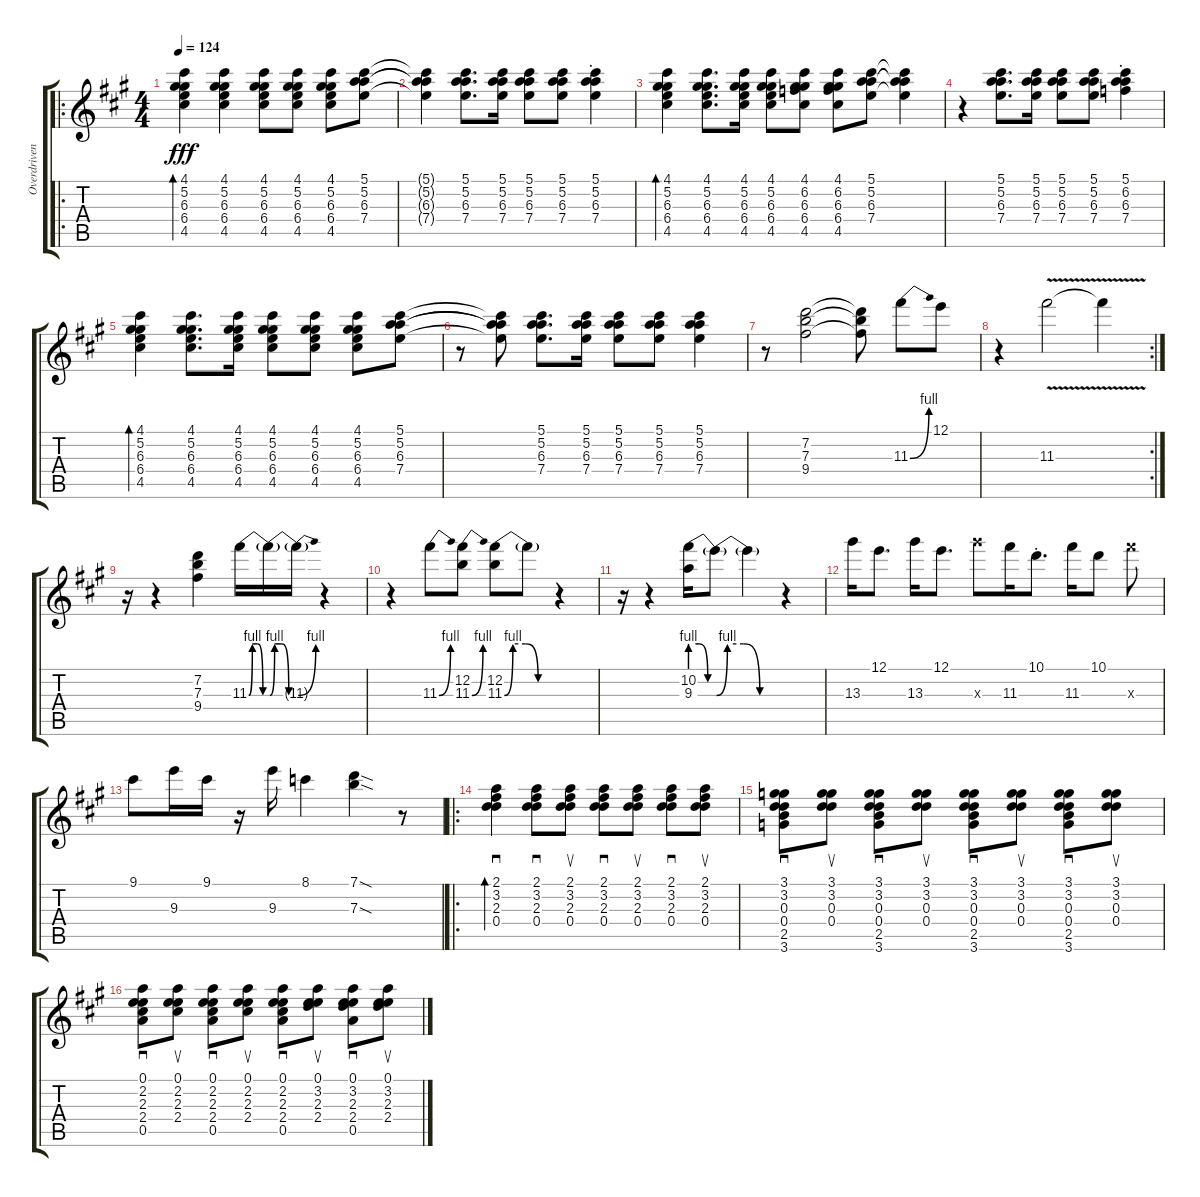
\track ("Overdriven Guitar w/sustain Fender Strat" "Overdriven") {instrument overdrivenguitar}
\staff {score tabs}
\tuning (E4 B3 G4 D4 A3 E3) {hide}
\ro
\ts (4 4)
\tempo 124
\clef g2
\ks a
(4.1 5.2 6.3 6.4 4.5).4{bd 30 dy fff} (4.1 5.2 6.3 6.4 4.5).4 (4.1 5.2 6.3 6.4 4.5).8 (4.1 5.2 6.3 6.4 4.5).8 (4.1 5.2 6.3 6.4 4.5).8 (5.1 5.2 6.3 7.4).8 |
(5.1{t} 5.2{t} 6.3{t} 7.4{t}).4 (5.1 5.2 6.3 7.4).8{d} (5.1 5.2 6.3 7.4).16 (5.1 5.2 6.3 7.4).8 (5.1 5.2 6.3 7.4).8 (5.1{st} 5.2{st} 6.3{st} 7.4{st}).4 |
(4.1 5.2 6.3 6.4 4.5).4{bd 30} (4.1 5.2 6.3 6.4 4.5).8{d} (4.1 5.2 6.3 6.4 4.5).16 (4.1 5.2 6.3 6.4 4.5).8 (4.1 6.2 6.3 6.4 4.5).8 (4.1 6.2 6.3 6.4 4.5).8 (5.1 5.2 6.3 7.4).8 (5.1{t} 5.2{t} 6.3{t} 7.4{t}).4 |
r.4 (5.1 5.2 6.3 7.4).8{d} (5.1 5.2 6.3 7.4).16 (5.1 5.2 6.3 7.4).8 (5.1 5.2 6.3 7.4).8 (5.1{st} 6.2{st} 6.3{st} 7.4{st}).4 |
(4.1 5.2 6.3 6.4 4.5).4{bd 30} (4.1 5.2 6.3 6.4 4.5).8{d} (4.1 5.2 6.3 6.4 4.5).16 (4.1 5.2 6.3 6.4 4.5).8 (4.1 5.2 6.3 6.4 4.5).8 (4.1 5.2 6.3 6.4 4.5).8 (5.1 5.2 6.3 7.4).8 |
r.8 (5.1{t} 5.2{t} 6.3{t} 7.4{t}).8 (5.1 5.2 6.3 7.4).8{d} (5.1 5.2 6.3 7.4).16 (5.1 5.2 6.3 7.4).8 (5.1 5.2 6.3 7.4).8 (5.1 5.2 6.3 7.4).4 |
r.8 (7.2 7.3 9.4).2 (7.2{t} 7.3{t} 9.4{t}).8 11.3{be (bend 0 0 60 4)}.8 12.1.8 |
\rc 2
r.4 11.3{v}.2 11.3{t}.4 |
r.16 r.4 (7.2 7.3 9.4).4 11.3{be (custom 0 0 10 4 25 4 40 0 60 0)}.16 11.3{be (custom 0 0 10 4 25 4 40 0 60 0) t}.16 11.3{be (bend 0 0 60 4) t}.16 r.4 |
r.4 11.3{be (bend 0 0 60 4)}.8 (12.2 11.3{be (bend 0 0 60 4)}).8 (12.2 11.3{be (custom 0 0 10 4 25 4 40 0 60 0)}).8 11.3{t}.8 r.4 |
r.16 r.4 (10.2 9.3{be (custom 0 4 20 4 40 0 60 0)}).16 9.3{be (custom 0 0 10 4 25 4 40 0 60 0) t}.8 9.3{t}.4 r.4 |
13.3.16 12.1.8{d} 13.3.16 12.1.8{d} 13.3{x}.8 11.3.16 10.1{st}.8{d} 11.3.16 10.1.8 11.3{x}.8 |
9.1.8 9.3.16 9.1.16 r.16 9.3.16 8.1.4 (7.1{sod} 7.3{sod}).4 r.8 |
\ro
(2.1 3.2 2.3 0.4).4{sd bd 30} (2.1 3.2 2.3 0.4).8{sd} (2.1 3.2 2.3 0.4).8{su} (2.1 3.2 2.3 0.4).8{sd} (2.1 3.2 2.3 0.4).8{su} (2.1 3.2 2.3 0.4).8{sd} (2.1 3.2 2.3 0.4).8{su} |
(3.1 3.2 0.3 0.4 2.5 3.6).8{sd} (3.1 3.2 0.3 0.4).8{su} (3.1 3.2 0.3 0.4 2.5 3.6).8{sd} (3.1 3.2 0.3 0.4).8{su} (3.1 3.2 0.3 0.4 2.5 3.6).8{sd} (3.1 3.2 0.3 0.4).8{su} (3.1 3.2 0.3 0.4 2.5 3.6).8{sd} (3.1 3.2 0.3 0.4).8{su} |
(0.1 2.2 2.3 2.4 0.5).8{sd} (0.1 2.2 2.3 2.4).8{su} (0.1 2.2 2.3 2.4 0.5).8{sd} (0.1 2.2 2.3 2.4).8{su} (0.1 2.2 2.3 2.4 0.5).8{sd} (0.1 3.2 2.3 2.4).8{su} (0.1 3.2 2.3 2.4 0.5).8{sd} (0.1 3.2 2.3 2.4).8{su}
